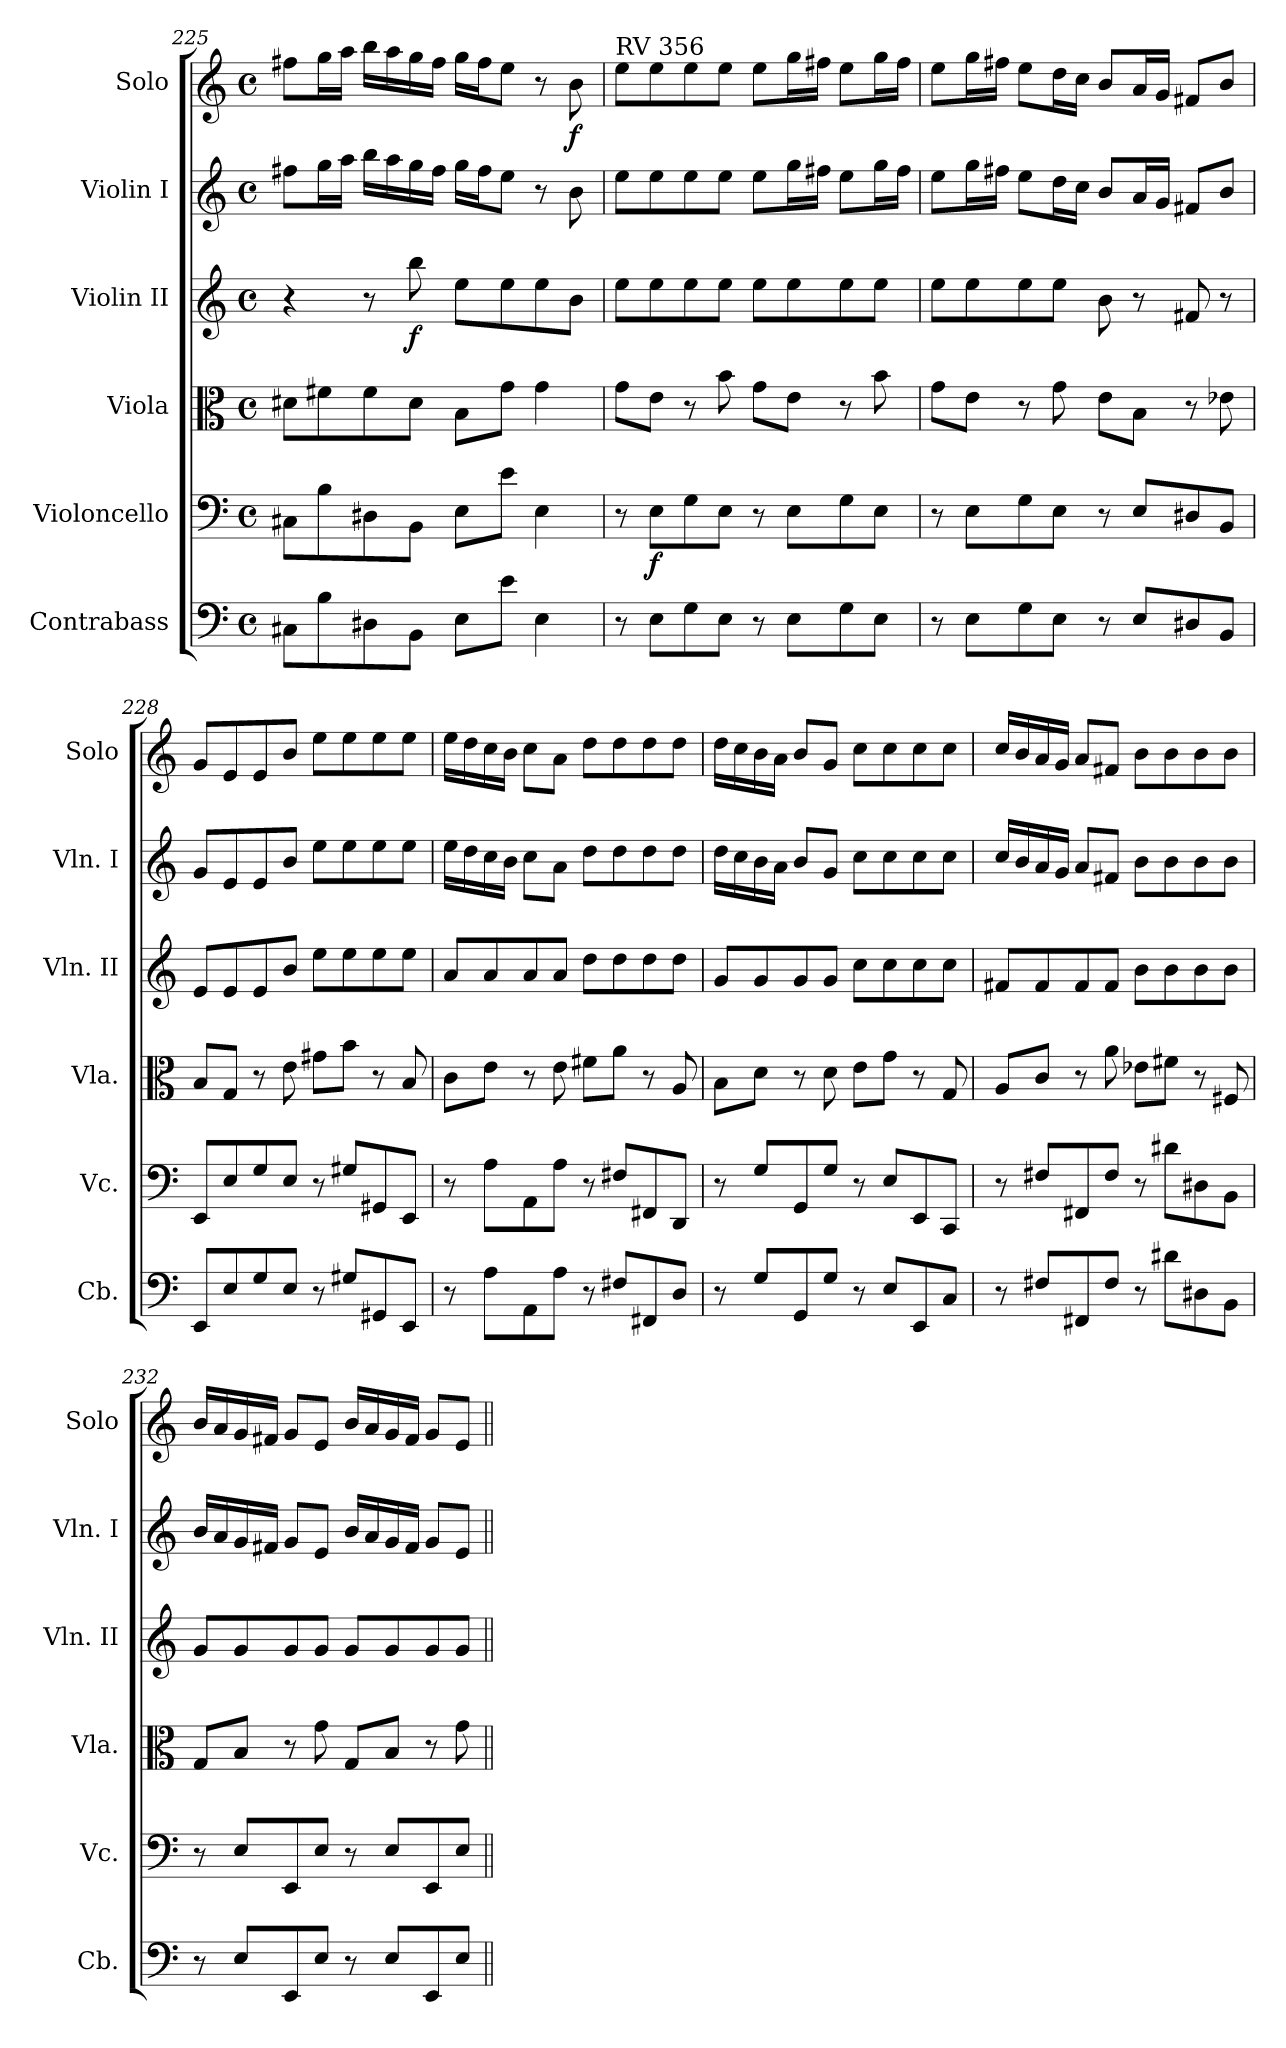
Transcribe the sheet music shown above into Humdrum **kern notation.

**kern	**kern	**dynam	**kern	**kern	**dynam	**kern	**kern	**dynam
*part6	*part5	*part5	*part4	*part3	*part3	*part2	*part1	*part1
*staff6	*staff5	*staff5	*staff4	*staff3	*staff3	*staff2	*staff1	*staff1
*I"Contrabass	*I"Violoncello	*	*I"Viola	*I"Violin II	*	*I"Violin I	*I"Solo	*
*I'Cb.	*I'Vc.	*	*I'Vla.	*I'Vln. II	*	*I'Vln. I	*I'Solo	*
*clefF4	*clefF4	*	*clefC3	*clefG2	*	*clefG2	*clefG2	*
*ITrd7c12	*	*	*	*	*	*	*	*
*k[]	*k[]	*	*k[]	*k[]	*	*k[]	*k[]	*
*M4/4	*M4/4	*	*M4/4	*M4/4	*	*M4/4	*M4/4	*
*met(c)	*met(c)	*	*met(c)	*met(c)	*	*met(c)	*met(c)	*
=225	=225	=225	=225	=225	=225	=225	=225	=225
8CC#X\L	8C#X\L	.	8d#X\L	4r	.	8ff#X\L	8ff#X\L	.
8BB\	8B\	.	8f#X\	.	.	16gg\L	16gg\L	.
.	.	.	.	.	.	16aa\JJ	16aa\JJ	.
8DD#X\	8D#X\	.	8f#\	8r	.	16bb\LL	16bb\LL	.
.	.	.	.	.	.	16aa\	16aa\	.
!	!	!	!	!	!LO:DY:b	!	!	!
8BBB\J	8BB\J	.	8d#\J	8bb\	f	16gg\	16gg\	.
.	.	.	.	.	.	16ff#\JJ	16ff#\JJ	.
8EE\L	8E\L	.	8B\L	8ee\L	.	16gg\LL	16gg\LL	.
.	.	.	.	.	.	16ff#\J	16ff#\J	.
8E\J	8e\J	.	8g\J	8ee\	.	8ee\J	8ee\J	.
4EE\	4E\	.	4g\	8ee\	.	8r	8r	.
!	!	!	!	!	!	!	!	!LO:DY:b
.	.	.	.	8b\J	.	8b\	8b\	f
=226	=226	=226	=226	=226	=226	=226	=226	=226
!	!	!	!	!	!	!	!LO:TX:t=RV 356	!
8r	8r	.	8g\L	8ee\L	.	8ee\L	8ee\L	.
!	!	!LO:DY:b	!	!	!	!	!	!
8EE\L	8E\L	f	8e\J	8ee\	.	8ee\	8ee\	.
8GG\	8G\	.	8r	8ee\	.	8ee\	8ee\	.
8EE\J	8E\J	.	8b\	8ee\J	.	8ee\J	8ee\J	.
8r	8r	.	8g\L	8ee\L	.	8ee\L	8ee\L	.
8EE\L	8E\L	.	8e\J	8ee\	.	16gg\L	16gg\L	.
.	.	.	.	.	.	16ff#X\JJ	16ff#X\JJ	.
8GG\	8G\	.	8r	8ee\	.	8ee\L	8ee\L	.
8EE\J	8E\J	.	8b\	8ee\J	.	16gg\L	16gg\L	.
.	.	.	.	.	.	16ff#\JJ	16ff#\JJ	.
!!LO:PB:g=z
=227	=227	=227	=227	=227	=227	=227	=227	=227
8r	8r	.	8g\L	8ee\L	.	8ee\L	8ee\L	.
8EE\L	8E\L	.	8e\J	8ee\	.	16gg\L	16gg\L	.
.	.	.	.	.	.	16ff#X\JJ	16ff#X\JJ	.
8GG\	8G\	.	8r	8ee\	.	8ee\L	8ee\L	.
8EE\J	8E\J	.	8g\	8ee\J	.	16dd\L	16dd\L	.
.	.	.	.	.	.	16cc\JJ	16cc\JJ	.
8r	8r	.	8e\L	8b\	.	8b/L	8b/L	.
8EE/L	8E/L	.	8B\J	8r	.	16a/L	16a/L	.
.	.	.	.	.	.	16g/JJ	16g/JJ	.
8DD#X/	8D#X/	.	8r	8f#X/	.	8f#X/L	8f#X/L	.
8BBB/J	8BB/J	.	8e-X\	8r	.	8b/J	8b/J	.
=228	=228	=228	=228	=228	=228	=228	=228	=228
8EEE/L	8EE/L	.	8B/L	8e/L	.	8g/L	8g/L	.
8EE/	8E/	.	8G/J	8e/	.	8e/	8e/	.
8GG/	8G/	.	8r	8e/	.	8e/	8e/	.
8EE/J	8E/J	.	8e\	8b/J	.	8b/J	8b/J	.
8r	8r	.	8g#X\L	8ee\L	.	8ee\L	8ee\L	.
8GG#X/L	8G#X/L	.	8b\J	8ee\	.	8ee\	8ee\	.
8GGG#X/	8GG#X/	.	8r	8ee\	.	8ee\	8ee\	.
8EEE/J	8EE/J	.	8B/	8ee\J	.	8ee\J	8ee\J	.
=229	=229	=229	=229	=229	=229	=229	=229	=229
8r	8r	.	8c\L	8a/L	.	16ee\LL	16ee\LL	.
.	.	.	.	.	.	16dd\	16dd\	.
8AA\L	8A\L	.	8e\J	8a/	.	16cc\	16cc\	.
.	.	.	.	.	.	16b\JJ	16b\JJ	.
8AAA\	8AA\	.	8r	8a/	.	8cc\L	8cc\L	.
8AA\J	8A\J	.	8e\	8a/J	.	8a\J	8a\J	.
8r	8r	.	8f#X\L	8dd\L	.	8dd\L	8dd\L	.
8FF#X/L	8F#X/L	.	8a\J	8dd\	.	8dd\	8dd\	.
8FFF#X/	8FF#X/	.	8r	8dd\	.	8dd\	8dd\	.
8DD/J	8DD/J	.	8A/	8dd\J	.	8dd\J	8dd\J	.
!!LO:PB:g=z
=230	=230	=230	=230	=230	=230	=230	=230	=230
8r	8r	.	8B\L	8g/L	.	16dd\LL	16dd\LL	.
.	.	.	.	.	.	16cc\	16cc\	.
8GG/L	8G/L	.	8d\J	8g/	.	16b\	16b\	.
.	.	.	.	.	.	16a\JJ	16a\JJ	.
8GGG/	8GG/	.	8r	8g/	.	8b/L	8b/L	.
8GG/J	8G/J	.	8d\	8g/J	.	8g/J	8g/J	.
8r	8r	.	8e\L	8cc\L	.	8cc\L	8cc\L	.
8EE/L	8E/L	.	8g\J	8cc\	.	8cc\	8cc\	.
8EEE/	8EE/	.	8r	8cc\	.	8cc\	8cc\	.
8CC/J	8CC/J	.	8G/	8cc\J	.	8cc\J	8cc\J	.
=231	=231	=231	=231	=231	=231	=231	=231	=231
8r	8r	.	8A/L	8f#X/L	.	16cc/LL	16cc/LL	.
.	.	.	.	.	.	16b/	16b/	.
8FF#X/L	8F#X/L	.	8c/J	8f#/	.	16a/	16a/	.
.	.	.	.	.	.	16g/JJ	16g/JJ	.
8FFF#X/	8FF#X/	.	8r	8f#/	.	8a/L	8a/L	.
8FF#/J	8F#/J	.	8a\	8f#/J	.	8f#X/J	8f#X/J	.
8r	8r	.	8e-X\L	8b\L	.	8b\L	8b\L	.
8D#X\L	8d#X\L	.	8f#X\J	8b\	.	8b\	8b\	.
8DD#X\	8D#X\	.	8r	8b\	.	8b\	8b\	.
8BBB\J	8BB\J	.	8F#X/	8b\J	.	8b\J	8b\J	.
=232	=232	=232	=232	=232	=232	=232	=232	=232
8r	8r	.	8G/L	8g/L	.	16b/LL	16b/LL	.
.	.	.	.	.	.	16a/	16a/	.
8EE/L	8E/L	.	8B/J	8g/	.	16g/	16g/	.
.	.	.	.	.	.	16f#X/JJ	16f#X/JJ	.
8EEE/	8EE/	.	8r	8g/	.	8g/L	8g/L	.
8EE/J	8E/J	.	8g\	8g/J	.	8e/J	8e/J	.
8r	8r	.	8G/L	8g/L	.	16b/LL	16b/LL	.
.	.	.	.	.	.	16a/	16a/	.
8EE/L	8E/L	.	8B/J	8g/	.	16g/	16g/	.
.	.	.	.	.	.	16f#/JJ	16f#/JJ	.
8EEE/	8EE/	.	8r	8g/	.	8g/L	8g/L	.
8EE/J	8E/J	.	8g\	8g/J	.	8e/J	8e/J	.
=||	=||	=||	=||	=||	=||	=||	=||	=||
*-	*-	*-	*-	*-	*-	*-	*-	*-
